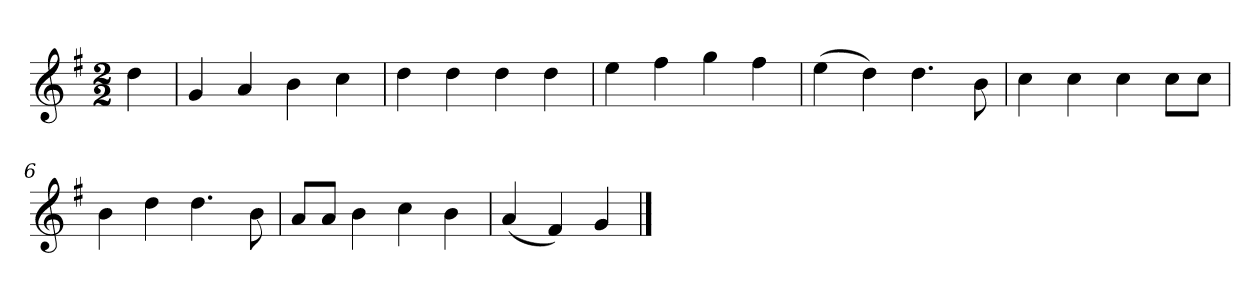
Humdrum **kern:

**kern
*part1
*staff1
*k[f#]
*M2/2
*MM120
=
4dd
=1
4g
4a
4b
4cc
=2
4dd
4dd
4dd
4dd
=3
4ee
4ff#
4gg
4ff#
=4
(4ee
4dd)
4.dd
8b
=5
4cc
4cc
4cc
8ccL
8ccJ
=6
4b
4dd
4.dd
8b
=7
8aL
8aJ
4b
4cc
4b
=8
(4a
4f#)
4g
==
*-
